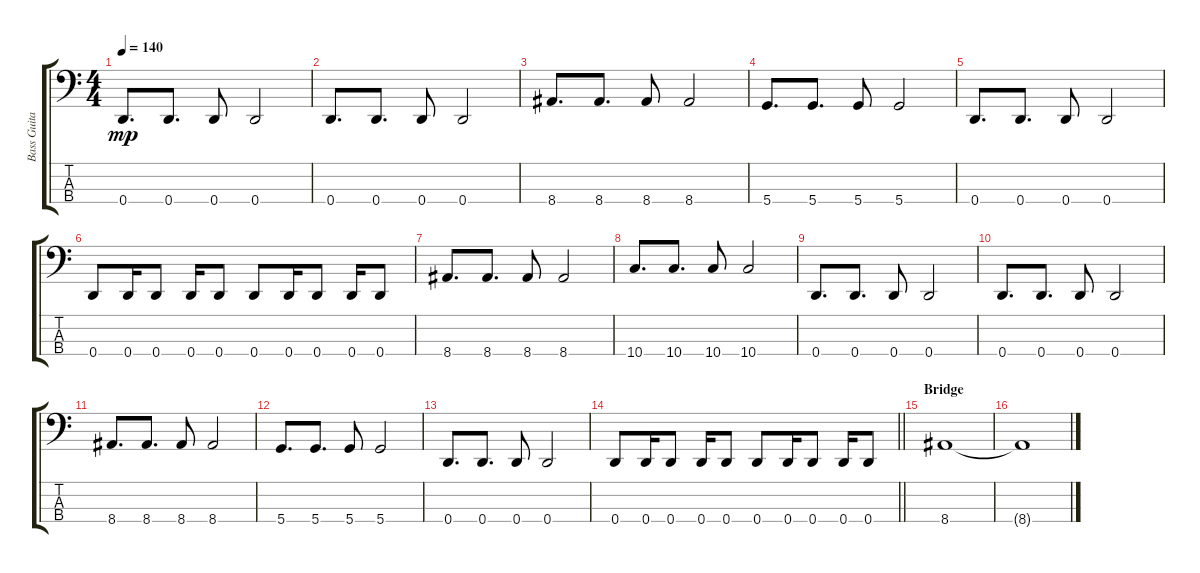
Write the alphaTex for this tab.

\track ("Bass Guitar" "Bass Guita") {instrument electricbassfinger}
\staff {score tabs}
\tuning (G2 D2 A1 D1) {hide}
\ts (4 4)
\tempo 140
\clef f4
\ks c
0.4.8{d dy mp} 0.4.8{d} 0.4.8 0.4.2 |
0.4.8{d} 0.4.8{d} 0.4.8 0.4.2 |
8.4.8{d} 8.4.8{d} 8.4.8 8.4.2 |
5.4.8{d} 5.4.8{d} 5.4.8 5.4.2 |
0.4.8{d} 0.4.8{d} 0.4.8 0.4.2 |
0.4.8 0.4.16 0.4.8 0.4.16 0.4.8 0.4.8 0.4.16 0.4.8 0.4.16 0.4.8 |
8.4.8{d} 8.4.8{d} 8.4.8 8.4.2 |
10.4.8{d} 10.4.8{d} 10.4.8 10.4.2 |
0.4.8{d} 0.4.8{d} 0.4.8 0.4.2 |
0.4.8{d} 0.4.8{d} 0.4.8 0.4.2 |
8.4.8{d} 8.4.8{d} 8.4.8 8.4.2 |
5.4.8{d} 5.4.8{d} 5.4.8 5.4.2 |
0.4.8{d} 0.4.8{d} 0.4.8 0.4.2 |
\barLineRight lightlight
0.4.8 0.4.16 0.4.8 0.4.16 0.4.8 0.4.8 0.4.16 0.4.8 0.4.16 0.4.8 |
\section ("" "Bridge")
8.4.1 |
8.4{t}.1
